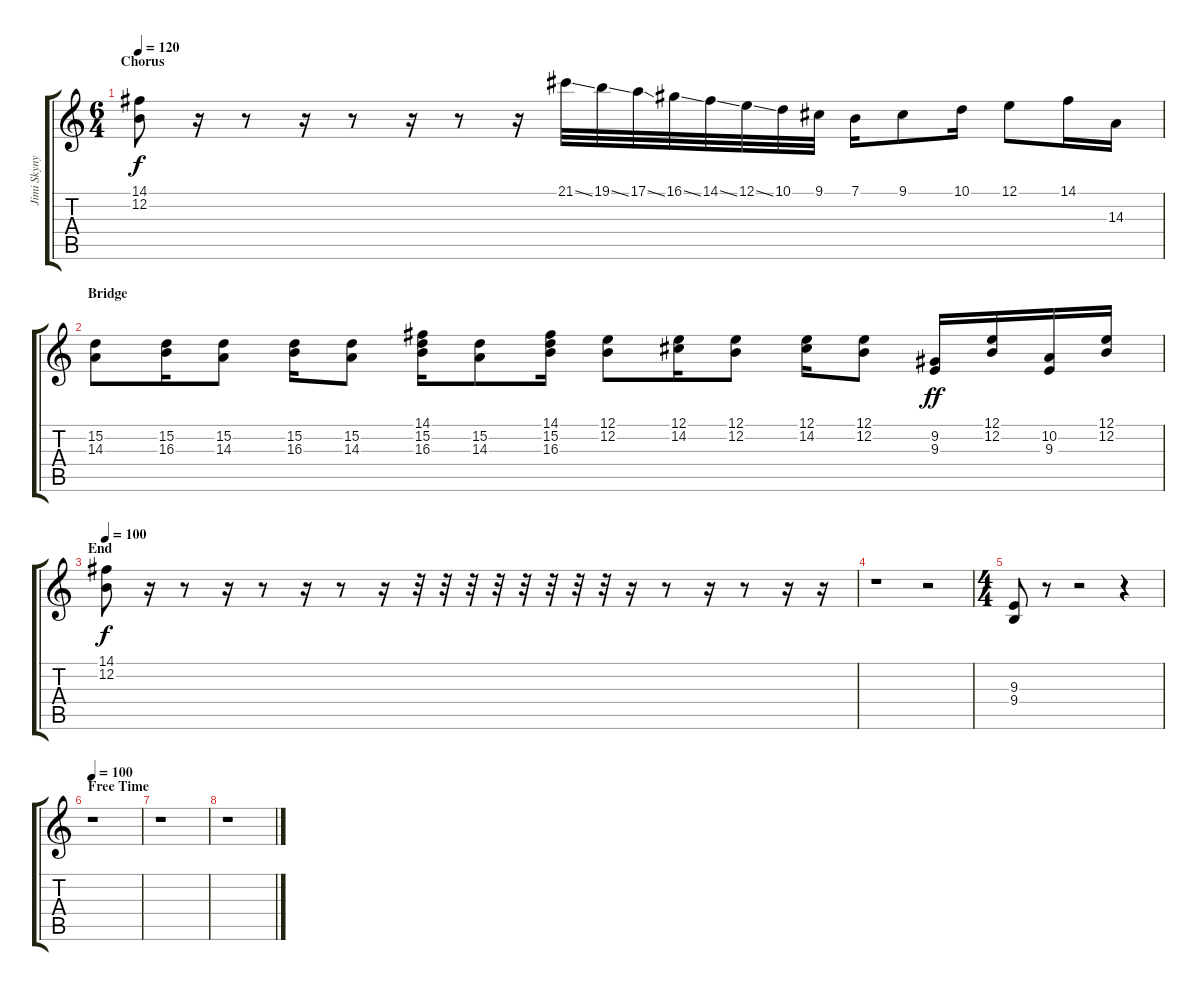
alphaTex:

\track ("Jimi Skynyrd" "Jimi Skyny") {instrument electricgrandpiano}
\staff {score tabs}
\tuning (E4 B3 G3 D3 A2 E2) {hide}
\ts (6 4)
\section ("" "Chorus")
\tempo 120
\clef g2
\ks c
(14.1 12.2).8{dy f} r.16 r.8 r.16 r.8 r.16 r.8 r.16 21.1{ss}.32 19.1{ss}.32 17.1{ss}.32 16.1{ss}.32 14.1{ss}.32 12.1{ss}.32 10.1.32 9.1.32 7.1.16 9.1.8 10.1.16 12.1.8 14.1.16 14.3.16 |
\section ("" "Bridge ")
(15.2 14.3).8 (15.2 16.3).16 (15.2 14.3).8 (15.2 16.3).16 (15.2 14.3).8 (14.1 15.2 16.3).16 (15.2 14.3).8 (14.1 15.2 16.3).16 (12.1 12.2).8 (12.1 14.2).16 (12.1 12.2).8 (12.1 14.2).16 (12.1 12.2).8 (9.2 9.3).16{dy ff} (12.1 12.2).16 (10.2 9.3).16 (12.1 12.2).16 |
\section ("" "End")
\tempo 100
(14.1 12.2).8{dy f} r.16 r.8 r.16 r.8 r.16 r.8 r.16 r.32 r.32 r.32 r.32 r.32 r.32 r.32 r.32 r.16 r.8 r.16 r.8 r.16 r.16 |
r.1 r.2 |
\ts (4 4)
(9.3 9.4).8 r.8 r.2 r.4 |
\section ("" "Free Time ")
\tempo 100
r.1 |
r.1 |
r.1
